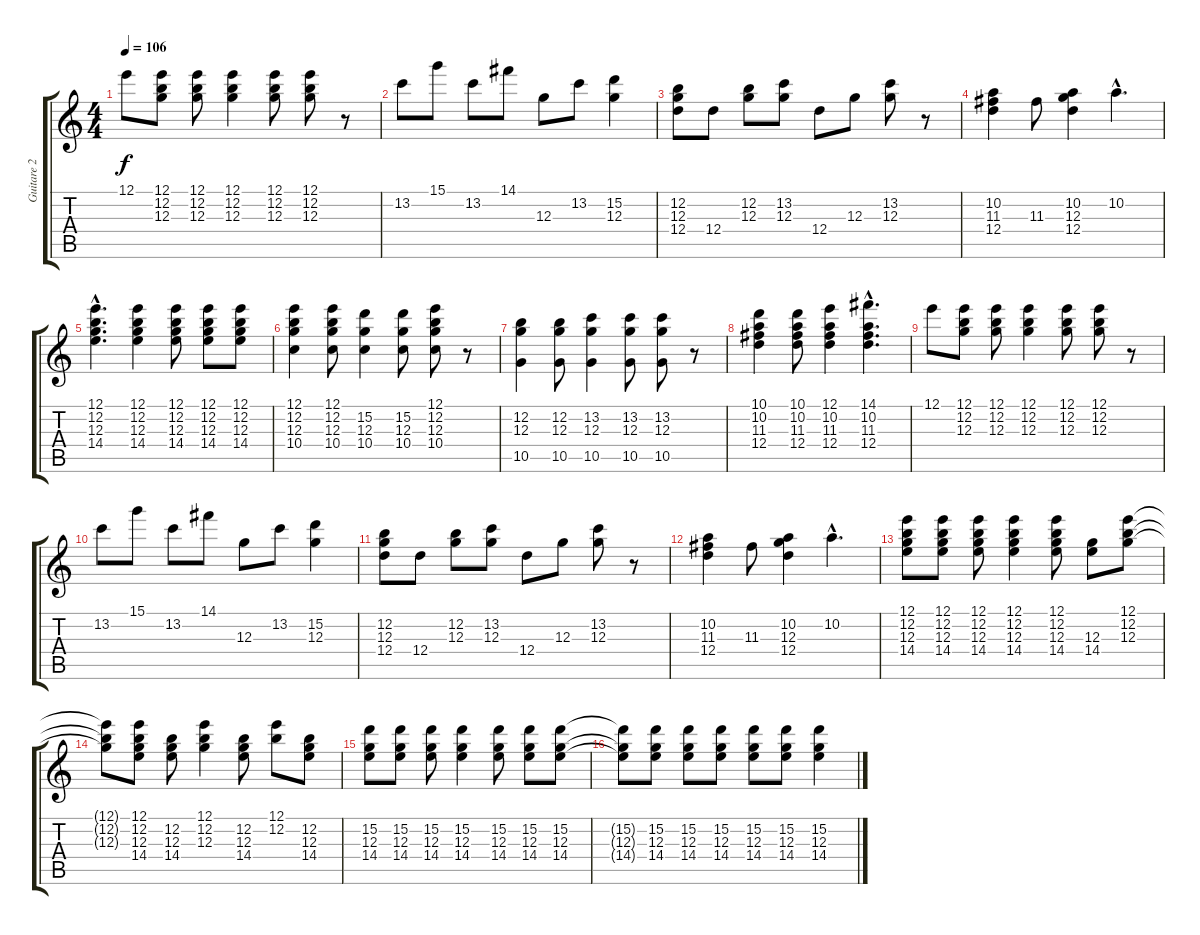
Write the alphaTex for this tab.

\track ("Guitare 2 " "Guitare 2 ") {instrument overdrivenguitar}
\staff {score tabs}
\tuning (E4 B3 G3 D3 A2 E2) {hide}
\ts (4 4)
\tempo 106
\clef g2
\ks c
12.1.8{dy f} (12.1 12.2 12.3).8 (12.1 12.2 12.3).8 (12.1 12.2 12.3).4 (12.1 12.2 12.3).8 (12.1 12.2 12.3).8 r.8 |
13.2.8 15.1.8 13.2.8 14.1.8 12.3.8 13.2.8 (15.2 12.3).4 |
(12.2 12.3 12.4).8 12.4.8 (12.2 12.3).8 (13.2 12.3).8 12.4.8 12.3.8 (13.2 12.3).8 r.8 |
(10.2 11.3 12.4).4 11.3.8 (10.2 12.3 12.4).4 10.2{hac}.4{d} |
(12.1{hac} 12.2{hac} 12.3{hac} 14.4{hac}).4{d} (12.1 12.2 12.3 14.4).4 (12.1 12.2 12.3 14.4).8 (12.1 12.2 12.3 14.4).8 (12.1 12.2 12.3 14.4).8 |
(12.1 12.2 12.3 10.4).4 (12.1 12.2 12.3 10.4).8 (15.2 12.3 10.4).4 (15.2 12.3 10.4).8 (12.1 12.2 12.3 10.4).8 r.8 |
(12.2 12.3 10.5).4 (12.2 12.3 10.5).8 (13.2 12.3 10.5).4 (13.2 12.3 10.5).8 (13.2 12.3 10.5).8 r.8 |
(10.1 10.2 11.3 12.4).4 (10.1 10.2 11.3 12.4).8 (12.1 10.2 11.3 12.4).4 (14.1{hac} 10.2{hac} 11.3{hac} 12.4{hac}).4{d} |
12.1.8 (12.1 12.2 12.3).8 (12.1 12.2 12.3).8 (12.1 12.2 12.3).4 (12.1 12.2 12.3).8 (12.1 12.2 12.3).8 r.8 |
13.2.8 15.1.8 13.2.8 14.1.8 12.3.8 13.2.8 (15.2 12.3).4 |
(12.2 12.3 12.4).8 12.4.8 (12.2 12.3).8 (13.2 12.3).8 12.4.8 12.3.8 (13.2 12.3).8 r.8 |
(10.2 11.3 12.4).4 11.3.8 (10.2 12.3 12.4).4 10.2{hac}.4{d} |
(12.1 12.2 12.3 14.4).8 (12.1 12.2 12.3 14.4).8 (12.1 12.2 12.3 14.4).8 (12.1 12.2 12.3 14.4).4 (12.1 12.2 12.3 14.4).8 (12.3 14.4).8 (12.1 12.2 12.3).8 |
(12.1{t} 12.2{t} 12.3{t}).8 (12.1 12.2 12.3 14.4).8 (12.2 12.3 14.4).8 (12.1 12.2 12.3).4 (12.2 12.3 14.4).8 (12.1 12.2).8 (12.2 12.3 14.4).8 |
(15.2 12.3 14.4).8 (15.2 12.3 14.4).8 (15.2 12.3 14.4).8 (15.2 12.3 14.4).4 (15.2 12.3 14.4).8 (15.2 12.3 14.4).8 (15.2 12.3 14.4).8 |
(15.2{t} 12.3{t} 14.4{t}).8 (15.2 12.3 14.4).8 (15.2 12.3 14.4).8 (15.2 12.3 14.4).8 (15.2 12.3 14.4).8 (15.2 12.3 14.4).8 (15.2 12.3 14.4).4
